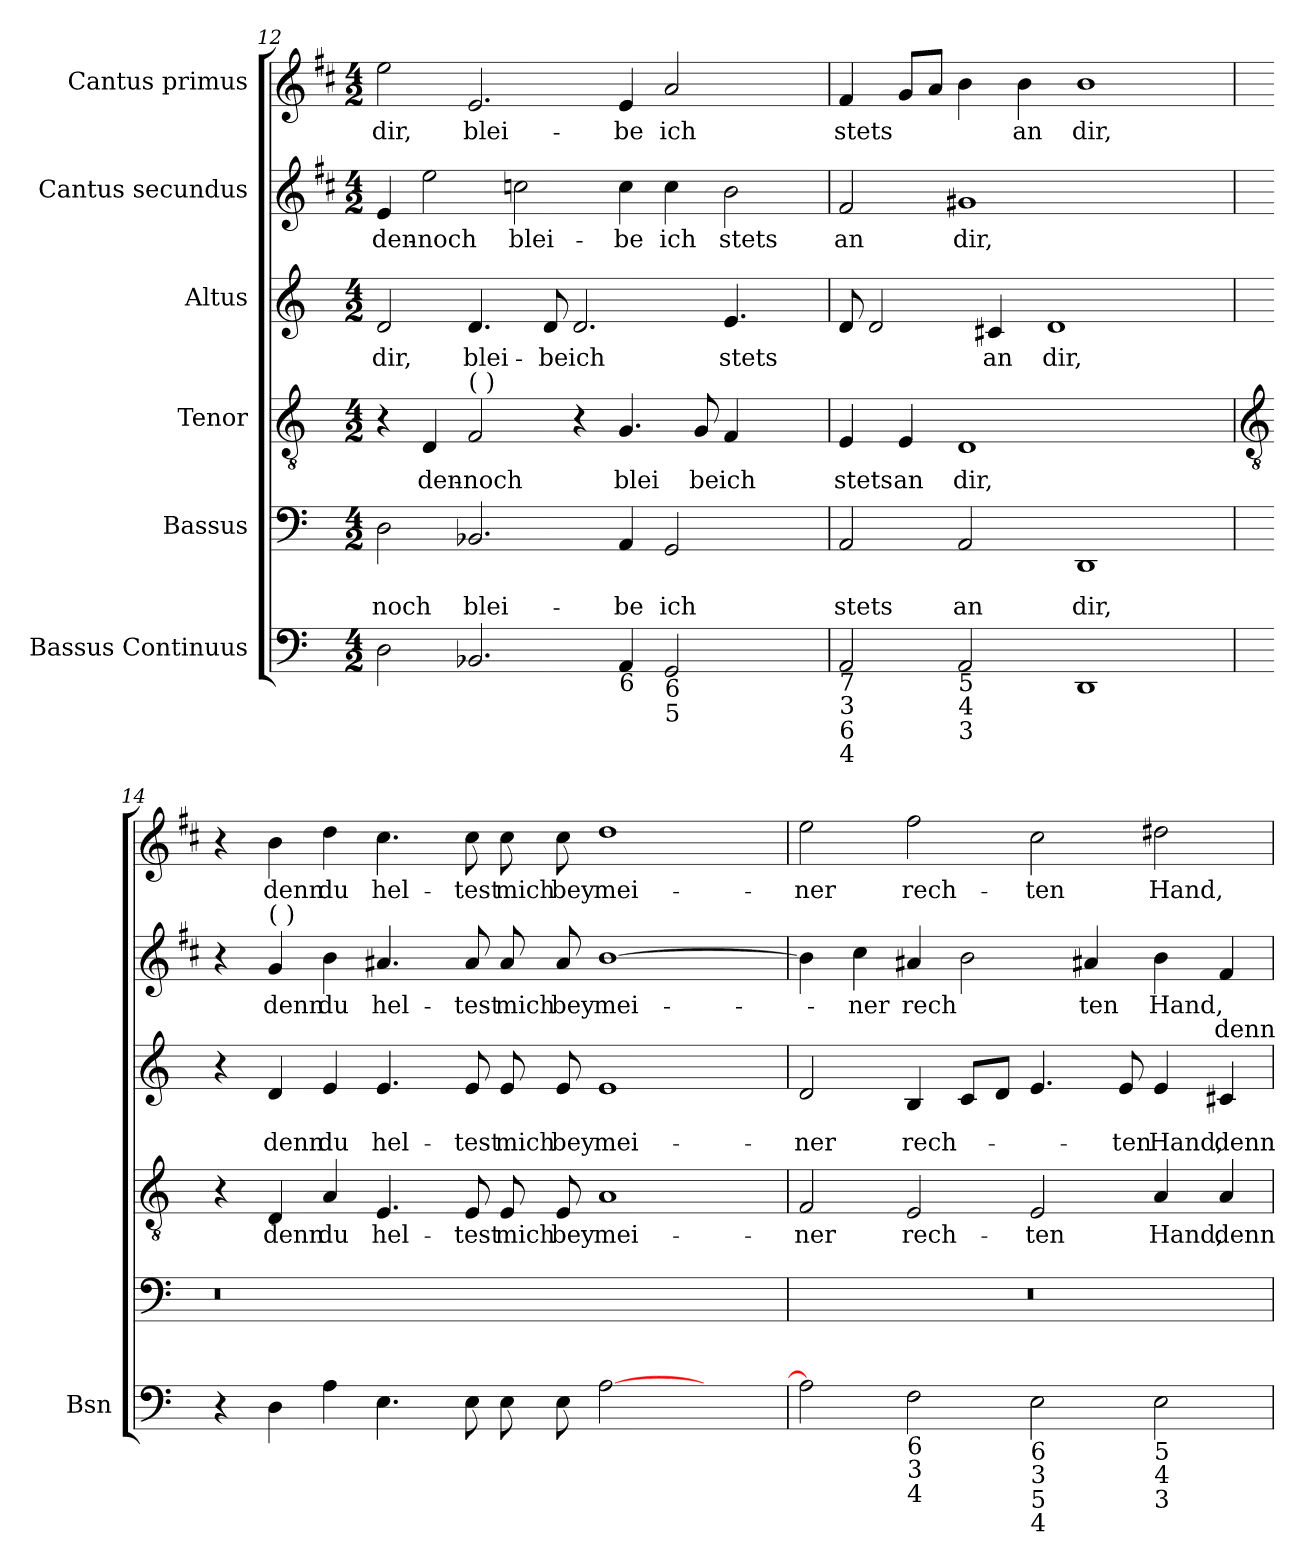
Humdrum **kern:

**kern	**kern	**text	**text	**kern	**text	**kern	**text	**kern	**text	**text	**kern	**text
*part6	*part5	*part5	*part5	*part4	*part4	*part3	*part3	*part2	*part2	*part2	*part1	*part1
*staff6	*staff5	*staff5	*staff5	*staff4	*staff4	*staff3	*staff3	*staff2	*staff2	*staff2	*staff1	*staff1
*I"Bassus Continuus	*I"Bassus	*	*	*I"Tenor	*	*I"Altus	*	*I"Cantus secundus	*	*	*I"Cantus primus	*
*I'Bsn	*	*	*	*	*	*	*	*	*	*	*	*
*clefF4	*clefF4	*	*	*clefGv2	*	*clefG2	*	*clefG2	*	*	*clefG2	*
*	*	*	*	*	*	*	*	*ITrd1c2	*	*	*ITrd1c2	*
*k[]	*k[]	*	*	*k[]	*	*k[]	*	*k[]	*	*	*k[]	*
*C:	*C:	*	*	*C:	*	*C:	*	*C:	*	*	*C:	*
*M4/2	*M4/2	*	*	*M4/2	*	*M4/2	*	*M4/2	*	*	*M4/2	*
=12	=12	=12	=12	=12	=12	=12	=12	=12	=12	=12	=12	=12
!	!	!	!LO:LY:b	!	!	!	!LO:LY:b	!	!LO:LY:b	!	!	!LO:LY:b
2D	2D	.	-noch	4r	.	2d	dir,	4d	den-	.	2dd	dir,
!	!	!	!	!	!LO:LY:b	!	!	!	!LO:LY:b	!	!	!
.	.	.	.	4D	den-	.	.	2dd	-noch	.	.	.
!	!	!	!	!LO:TX:a:t=(  )	!	!	!	!	!	!	!	!
!	!	!	!LO:LY:b	!	!LO:LY:b	!	!LO:LY:b	!	!	!	!	!LO:LY:b
2.BB-X	2.BB-X	.	blei-	2F	-noch	4.d	blei-	.	.	.	2.d	blei-
!	!	!	!	!	!	!	!	!	!LO:LY:b	!	!	!
.	.	.	.	.	.	.	.	2b-X	blei-	.	.	.
!	!	!	!	!	!	!	!LO:LY:b	!	!	!	!	!
.	.	.	.	.	.	8d	-be	.	.	.	.	.
!	!	!	!	!	!	!	!LO:LY:b	!	!	!	!	!
.	.	.	.	4r	.	2.d	ich	.	.	.	.	.
!LO:TX:b:t=6	!	!	!	!	!	!	!	!	!	!	!	!
!	!	!	!LO:LY:b	!	!LO:LY:b	!	!	!	!LO:LY:b	!	!	!LO:LY:b
4AA	4AA	.	-be	4.G	blei	.	.	4b-	-be	.	4d	-be
!LO:TX:b:t=6	!	!	!	!	!	!	!	!	!	!	!	!
!LO:TX:b:t=5	!	!	!	!	!	!	!	!	!	!	!	!
!	!	!	!LO:LY:b	!	!	!	!	!	!LO:LY:b	!	!	!LO:LY:b
2GG	2GG	.	ich	.	.	.	.	4b-	ich	.	2g	ich
!	!	!	!	!	!LO:LY:b	!	!	!	!	!	!	!
.	.	.	.	8G	be	.	.	.	.	.	.	.
!	!	!	!	!	!LO:LY:b	!	!LO:LY:b	!	!LO:LY:b	!	!	!
.	.	.	.	4F	ich	4.e	stets	2a	stets	.	.	.
4ryy	4ryy	.	.	4ryy	.	.	.	.	.	.	4ryy	.
.	.	.	.	.	.	8ryy	.	.	.	.	.	.
=13	=13	=13	=13	=13	=13	=13	=13	=13	=13	=13	=13	=13
!LO:TX:b:t=7\n3	!	!	!	!	!	!	!	!	!	!	!	!
!LO:TX:b:t=6\n4	!	!	!	!	!	!	!	!	!	!	!	!
!	!	!	!LO:LY:b	!	!LO:LY:b	!	!	!	!LO:LY:b	!	!	!LO:LY:b
2AA	2AA	.	stets	4E	stets	8d	.	2e	an	.	4e	stets
.	.	.	.	.	.	2d	.	.	.	.	.	.
!	!	!	!	!	!LO:LY:b	!	!	!	!	!	!	!
.	.	.	.	4E	an	.	.	.	.	.	8fL	.
.	.	.	.	.	.	.	.	.	.	.	8gJ	.
!LO:TX:b:t=5\n4	!	!	!	!	!	!	!	!	!	!	!	!
!LO:TX:b:t=3	!	!	!	!	!	!	!	!	!	!	!	!
!	!	!	!LO:LY:b	!	!LO:LY:b	!	!	!	!LO:LY:b	!	!	!
2AA	2AA	.	an	1D	dir,	.	.	1f#X	dir,	.	4a	.
!	!	!	!	!	!	!	!LO:LY:b	!	!	!	!	!
.	.	.	.	.	.	4c#X	an	.	.	.	.	.
!	!	!	!	!	!	!	!	!	!	!	!	!LO:LY:b
.	.	.	.	.	.	.	.	.	.	.	4a	an
!	!	!	!	!	!	!	!LO:LY:b	!	!	!	!	!
.	.	.	.	.	.	1d	dir,	.	.	.	.	.
!	!	!	!LO:LY:b	!	!	!	!	!	!	!	!	!LO:LY:b
1DD	1DD	.	dir,	.	.	.	.	.	.	.	1a	dir,
.	.	.	.	2ryy	.	.	.	2ryy	.	.	.	.
.	.	.	.	.	.	8ryy	.	.	.	.	.	.
!!LO:LB:g=z
=14	=14	=14	=14	=14	=14	=14	=14	=14	=14	=14	=14	=14
*	*	*	*	*clefGv2	*	*	*	*	*	*	*	*
*	*	*	*	*	*	*^	*	*	*	*	*	*
4r	0r	.	.	4r	.	4r	1ryy	.	4r	.	.	4r	.
!	!	!	!	!	!	!	!	!	!LO:TX:a:t=(  )	!	!	!	!
!	!	!	!	!	!LO:LY:b	!	!	!LO:LY:b	!	!LO:LY:b	!	!	!LO:LY:b
4D	.	.	.	4D	denn	4d	.	denn	4f	denn	.	4a	denn
!	!	!	!	!	!LO:LY:b	!	!	!LO:LY:b	!	!LO:LY:b	!	!	!LO:LY:b
4A	.	.	.	4A	du	4e	.	du	4a	du	.	4cc	du
!	!	!	!	!	!LO:LY:b	!	!	!LO:LY:b	!	!LO:LY:b	!	!	!LO:LY:b
4.E	.	.	.	4.E	hel-	4.e	.	hel-	4.g#X	hel-	.	4.b	hel-
.	.	.	.	.	.	.	2ryy	.	.	.	.	.	.
!	!	!	!	!	!LO:LY:b	!	!	!LO:LY:b	!	!LO:LY:b	!	!	!LO:LY:b
8E	.	.	.	8E	-test	8e	.	-test	8g#	-test	.	8b	-test
!	!	!	!	!	!LO:LY:b	!	!	!LO:LY:b	!	!LO:LY:b	!	!	!LO:LY:b
8E	.	.	.	8E	mich	8e	.	mich	8g#	mich	.	8b	mich
!	!	!	!	!	!LO:LY:b	!	!	!LO:LY:b	!	!LO:LY:b	!	!	!LO:LY:b
8E	.	.	.	8E	bey	8e	.	bey	8g#	bey	.	8b	bey
!	!	!	!	!	!LO:LY:b	!	!	!LO:LY:b	!	!LO:LY:b	!	!	!LO:LY:b
[2A	.	.	.	1A	mei-	1e	4ryy	mei-	[1a	mei-	.	1cc	mei-
.	.	.	.	.	.	.	4ryy	.	.	.	.	.	.
2ryy	2ryy	.	.	.	.	.	2ryy	.	.	.	.	.	.
=15	=15	=15	=15	=15	=15	=15	=15	=15	=15	=15	=15	=15	=15
!	!	!	!	!	!LO:LY:b	!	!	!LO:LY:b	!	!	!	!	!LO:LY:b
2A]	0r	.	.	2F	-ner	2d	0ryy	-ner	4a]	.	.	2dd	-ner
!	!	!	!	!	!	!	!	!	!	!LO:LY:b	!	!	!
.	.	.	.	.	.	.	.	.	4b	-ner	.	.	.
!LO:TX:b:t=6\n3	!	!	!	!	!	!	!	!	!	!	!	!	!
!LO:TX:b:t=4	!	!	!	!	!	!	!	!	!	!	!	!	!
!	!	!	!	!	!LO:LY:b	!	!	!LO:LY:b	!	!LO:LY:b	!	!	!LO:LY:b
2F	.	.	.	2E	rech-	4B	.	rech-	4g#X	rech	.	2ee	rech-
.	.	.	.	.	.	8cL	.	.	2a	.	.	.	.
.	.	.	.	.	.	8dJ	.	.	.	.	.	.	.
!LO:TX:b:t=6\n3	!	!	!	!	!	!	!	!	!	!	!	!	!
!LO:TX:b:t=5\n4	!	!	!	!	!	!	!	!	!	!	!	!	!
!	!	!	!	!	!LO:LY:b	!	!	!	!	!	!	!	!LO:LY:b
2E	.	.	.	2E	-ten	4.e	.	.	.	.	.	2b	-ten
!	!	!	!	!	!	!	!	!	!	!LO:LY:b	!	!	!
.	.	.	.	.	.	.	.	.	4g#X	ten	.	.	.
!	!	!	!	!	!	!	!	!LO:LY:b	!	!	!	!	!
.	.	.	.	.	.	8e	.	-ten	.	.	.	.	.
!LO:TX:b:t=5\n4	!	!	!	!	!	!	!	!	!	!	!	!	!
!LO:TX:b:t=3	!	!	!	!	!	!	!	!	!	!	!	!	!
!	!	!	!	!	!LO:LY:b	!	!	!LO:LY:b	!	!LO:LY:b	!	!	!LO:LY:b
2E	.	.	.	4A	Hand,	4e	.	Hand,	4a	Hand,	.	2cc#X	Hand,
!	!	!	!	!	!LO:LY:b	!	!	!LO:LY:b	!	!	!LO:LY:b	!	!
.	.	.	.	4A	denn	4c#X	.	denn	4e	.	denn	.	.
*	*	*	*	*	*	*v	*v	*	*	*	*	*	*
=	=	=	=	=	=	=	=	=	=	=	=	=
*-	*-	*-	*-	*-	*-	*-	*-	*-	*-	*-	*-	*-
